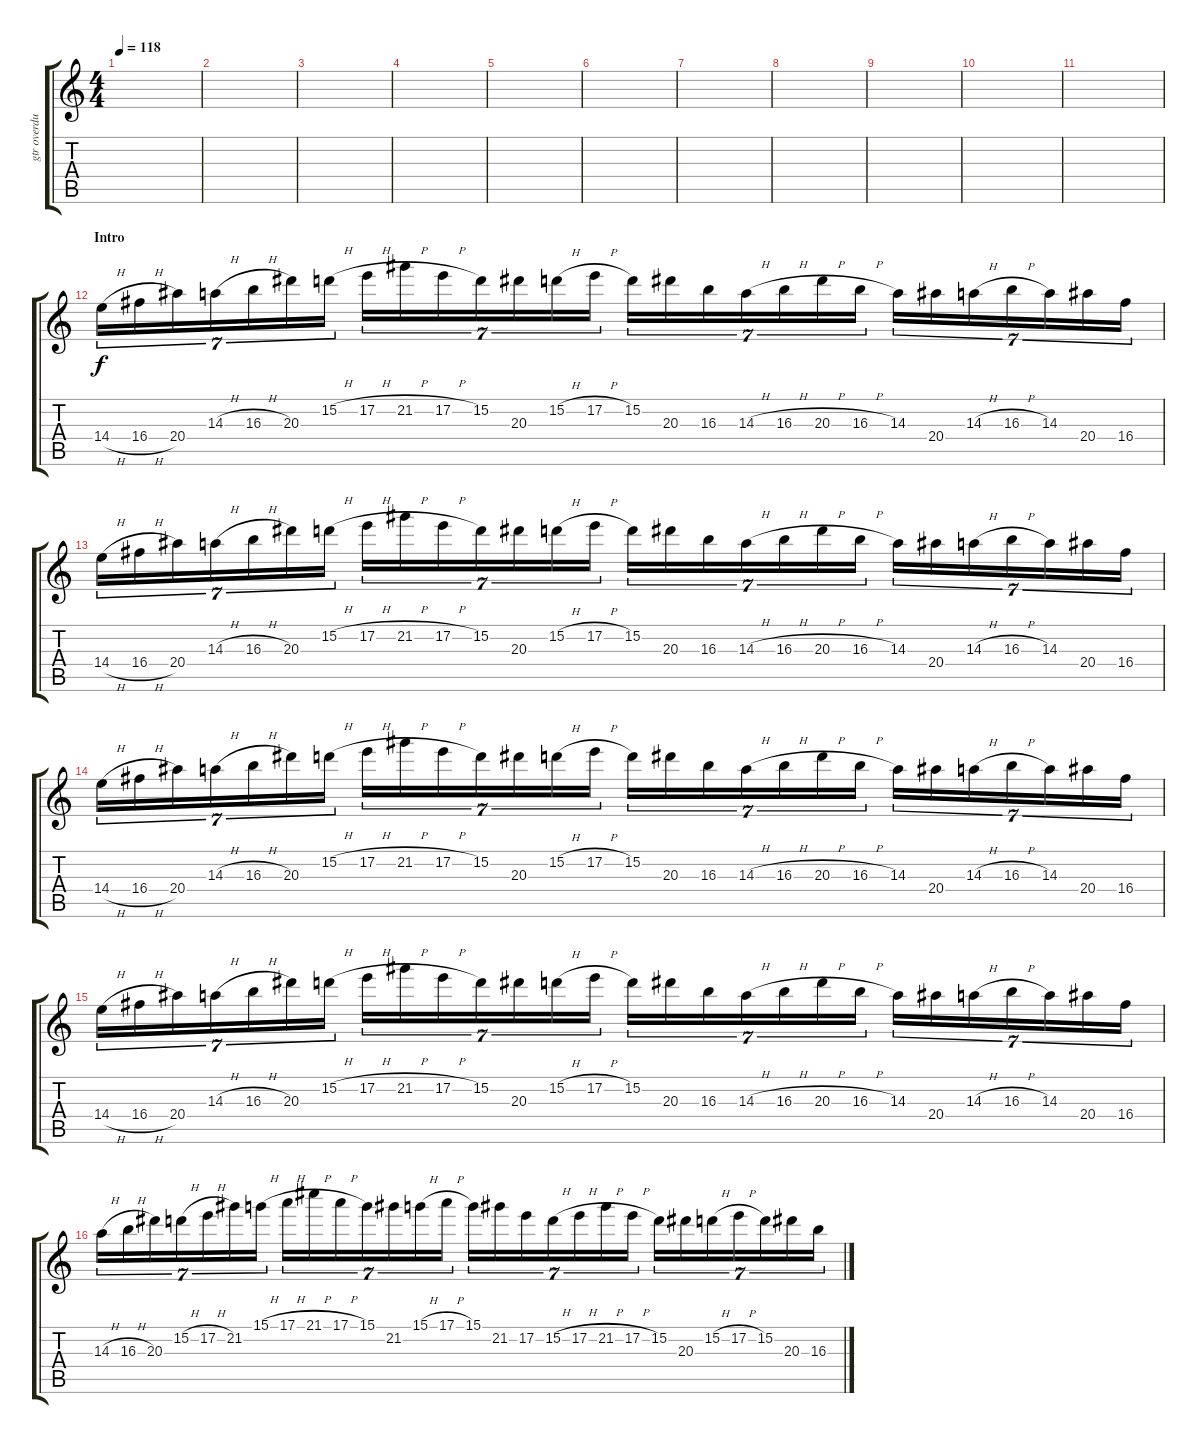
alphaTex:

\track ("gtr overdub*" "gtr overdu") {instrument overdrivenguitar}
\staff {score tabs}
\tuning (E4 B3 G3 D3 A2 E2) {hide}
\ts (4 4)
\tempo 118
\clef g2
\ks c
|
|
|
|
|
|
|
|
|
|
|
\section ("" "Intro")
14.4{h}.16{tu (7 4)} 16.4{h}.16{tu (7 4)} 20.4.16{tu (7 4)} 14.3{h}.16{tu (7 4)} 16.3{h}.16{tu (7 4)} 20.3.16{tu (7 4)} 15.2{h}.16{tu (7 4)} 17.2{h}.16{tu (7 4)} 21.2{h}.16{tu (7 4)} 17.2{h}.16{tu (7 4)} 15.2.16{tu (7 4)} 20.3.16{tu (7 4)} 15.2{h}.16{tu (7 4)} 17.2{h}.16{tu (7 4)} 15.2.16{tu (7 4)} 20.3.16{tu (7 4)} 16.3.16{tu (7 4)} 14.3{h}.16{tu (7 4)} 16.3{h}.16{tu (7 4)} 20.3{h}.16{tu (7 4)} 16.3{h}.16{tu (7 4)} 14.3.16{tu (7 4)} 20.4.16{tu (7 4)} 14.3{h}.16{tu (7 4)} 16.3{h}.16{tu (7 4)} 14.3.16{tu (7 4)} 20.4.16{tu (7 4)} 16.4.16{tu (7 4)} |
14.4{h}.16{tu (7 4)} 16.4{h}.16{tu (7 4)} 20.4.16{tu (7 4)} 14.3{h}.16{tu (7 4)} 16.3{h}.16{tu (7 4)} 20.3.16{tu (7 4)} 15.2{h}.16{tu (7 4)} 17.2{h}.16{tu (7 4)} 21.2{h}.16{tu (7 4)} 17.2{h}.16{tu (7 4)} 15.2.16{tu (7 4)} 20.3.16{tu (7 4)} 15.2{h}.16{tu (7 4)} 17.2{h}.16{tu (7 4)} 15.2.16{tu (7 4)} 20.3.16{tu (7 4)} 16.3.16{tu (7 4)} 14.3{h}.16{tu (7 4)} 16.3{h}.16{tu (7 4)} 20.3{h}.16{tu (7 4)} 16.3{h}.16{tu (7 4)} 14.3.16{tu (7 4)} 20.4.16{tu (7 4)} 14.3{h}.16{tu (7 4)} 16.3{h}.16{tu (7 4)} 14.3.16{tu (7 4)} 20.4.16{tu (7 4)} 16.4.16{tu (7 4)} |
14.4{h}.16{tu (7 4)} 16.4{h}.16{tu (7 4)} 20.4.16{tu (7 4)} 14.3{h}.16{tu (7 4)} 16.3{h}.16{tu (7 4)} 20.3.16{tu (7 4)} 15.2{h}.16{tu (7 4)} 17.2{h}.16{tu (7 4)} 21.2{h}.16{tu (7 4)} 17.2{h}.16{tu (7 4)} 15.2.16{tu (7 4)} 20.3.16{tu (7 4)} 15.2{h}.16{tu (7 4)} 17.2{h}.16{tu (7 4)} 15.2.16{tu (7 4)} 20.3.16{tu (7 4)} 16.3.16{tu (7 4)} 14.3{h}.16{tu (7 4)} 16.3{h}.16{tu (7 4)} 20.3{h}.16{tu (7 4)} 16.3{h}.16{tu (7 4)} 14.3.16{tu (7 4)} 20.4.16{tu (7 4)} 14.3{h}.16{tu (7 4)} 16.3{h}.16{tu (7 4)} 14.3.16{tu (7 4)} 20.4.16{tu (7 4)} 16.4.16{tu (7 4)} |
14.4{h}.16{tu (7 4)} 16.4{h}.16{tu (7 4)} 20.4.16{tu (7 4)} 14.3{h}.16{tu (7 4)} 16.3{h}.16{tu (7 4)} 20.3.16{tu (7 4)} 15.2{h}.16{tu (7 4)} 17.2{h}.16{tu (7 4)} 21.2{h}.16{tu (7 4)} 17.2{h}.16{tu (7 4)} 15.2.16{tu (7 4)} 20.3.16{tu (7 4)} 15.2{h}.16{tu (7 4)} 17.2{h}.16{tu (7 4)} 15.2.16{tu (7 4)} 20.3.16{tu (7 4)} 16.3.16{tu (7 4)} 14.3{h}.16{tu (7 4)} 16.3{h}.16{tu (7 4)} 20.3{h}.16{tu (7 4)} 16.3{h}.16{tu (7 4)} 14.3.16{tu (7 4)} 20.4.16{tu (7 4)} 14.3{h}.16{tu (7 4)} 16.3{h}.16{tu (7 4)} 14.3.16{tu (7 4)} 20.4.16{tu (7 4)} 16.4.16{tu (7 4)} |
14.3{h}.16{tu (7 4)} 16.3{h}.16{tu (7 4)} 20.3.16{tu (7 4)} 15.2{h}.16{tu (7 4)} 17.2{h}.16{tu (7 4)} 21.2.16{tu (7 4)} 15.1{h}.16{tu (7 4)} 17.1{h}.16{tu (7 4)} 21.1{h}.16{tu (7 4)} 17.1{h}.16{tu (7 4)} 15.1.16{tu (7 4)} 21.2.16{tu (7 4)} 15.1{h}.16{tu (7 4)} 17.1{h}.16{tu (7 4)} 15.1.16{tu (7 4)} 21.2.16{tu (7 4)} 17.2.16{tu (7 4)} 15.2{h}.16{tu (7 4)} 17.2{h}.16{tu (7 4)} 21.2{h}.16{tu (7 4)} 17.2{h}.16{tu (7 4)} 15.2.16{tu (7 4)} 20.3.16{tu (7 4)} 15.2{h}.16{tu (7 4)} 17.2{h}.16{tu (7 4)} 15.2.16{tu (7 4)} 20.3.16{tu (7 4)} 16.3.16{tu (7 4)}
